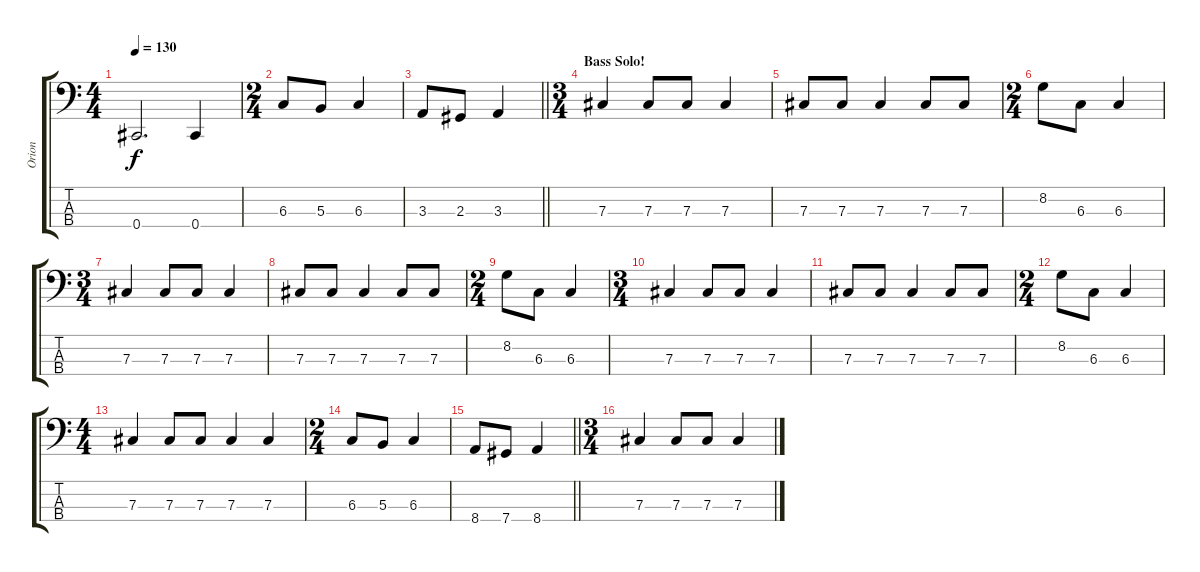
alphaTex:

\track ("Orion" "Orion") {instrument electricbassfinger}
\staff {score tabs}
\tuning (E2 B1 Gb1 Db1) {hide}
\ts (4 4)
\tempo 130
\clef f4
\ks c
0.4{t}.2{d dy f} 0.4.4 |
\ts (2 4)
6.3.8 5.3.8 6.3.4 |
\barLineRight lightlight
3.3.8 2.3.8 3.3.4 |
\ts (3 4)
\section ("" "Bass Solo!")
7.3.4 7.3.8 7.3.8 7.3.4 |
7.3.8 7.3.8 7.3.4 7.3.8 7.3.8 |
\ts (2 4)
8.2.8 6.3.8 6.3.4 |
\ts (3 4)
7.3.4 7.3.8 7.3.8 7.3.4 |
7.3.8 7.3.8 7.3.4 7.3.8 7.3.8 |
\ts (2 4)
8.2.8 6.3.8 6.3.4 |
\ts (3 4)
7.3.4 7.3.8 7.3.8 7.3.4 |
7.3.8 7.3.8 7.3.4 7.3.8 7.3.8 |
\ts (2 4)
8.2.8 6.3.8 6.3.4 |
\ts (4 4)
7.3.4 7.3.8 7.3.8 7.3.4 7.3.4 |
\ts (2 4)
6.3.8 5.3.8 6.3.4 |
\barLineRight lightlight
8.4.8 7.4.8 8.4.4 |
\ts (3 4)
7.3.4 7.3.8 7.3.8 7.3.4
